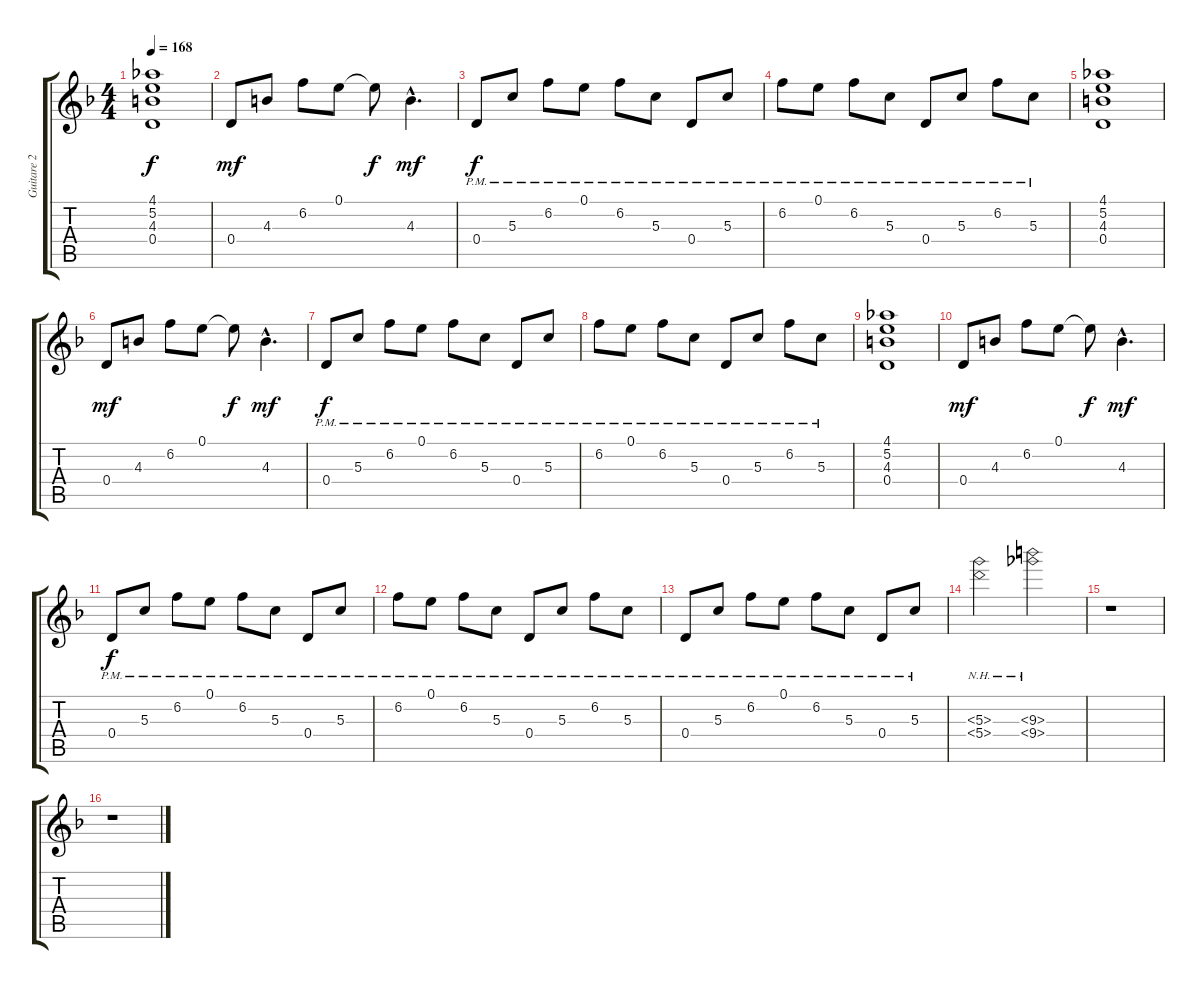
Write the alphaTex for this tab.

\track ("Guitare 2" "Guitare 2") {instrument distortionguitar}
\staff {score tabs}
\tuning (E4 B3 G3 D3 A2 E2) {hide}
\ts (4 4)
\tempo 168
\clef g2
\ks f
(4.1 5.2 4.3 0.4).1{dy f} |
0.4.8{dy mf} 4.3.8 6.2.8 0.1.8 0.1{t}.8{dy f} 4.3{hac}.4{d dy mf} |
0.4{pm}.8{dy f} 5.3{pm}.8 6.2{pm}.8 0.1{pm}.8 6.2{pm}.8 5.3{pm}.8 0.4{pm}.8 5.3{pm}.8 |
6.2{pm}.8 0.1{pm}.8 6.2{pm}.8 5.3{pm}.8 0.4{pm}.8 5.3{pm}.8 6.2{pm}.8 5.3{pm}.8 |
(4.1 5.2 4.3 0.4).1 |
0.4.8{dy mf} 4.3.8 6.2.8 0.1.8 0.1{t}.8{dy f} 4.3{hac}.4{d dy mf} |
0.4{pm}.8{dy f} 5.3{pm}.8 6.2{pm}.8 0.1{pm}.8 6.2{pm}.8 5.3{pm}.8 0.4{pm}.8 5.3{pm}.8 |
6.2{pm}.8 0.1{pm}.8 6.2{pm}.8 5.3{pm}.8 0.4{pm}.8 5.3{pm}.8 6.2{pm}.8 5.3{pm}.8 |
(4.1 5.2 4.3 0.4).1 |
0.4.8{dy mf} 4.3.8 6.2.8 0.1.8 0.1{t}.8{dy f} 4.3{hac}.4{d dy mf} |
0.4{pm}.8{dy f} 5.3{pm}.8 6.2{pm}.8 0.1{pm}.8 6.2{pm}.8 5.3{pm}.8 0.4{pm}.8 5.3{pm}.8 |
6.2{pm}.8 0.1{pm}.8 6.2{pm}.8 5.3{pm}.8 0.4{pm}.8 5.3{pm}.8 6.2{pm}.8 5.3{pm}.8 |
0.4{pm}.8 5.3{pm}.8 6.2{pm}.8 0.1{pm}.8 6.2{pm}.8 5.3{pm}.8 0.4{pm}.8 5.3{pm}.8 |
(5.3{nh} 5.4{nh}).2 (9.3{nh} 9.4{nh}).2 |
r.1 |
r.1
